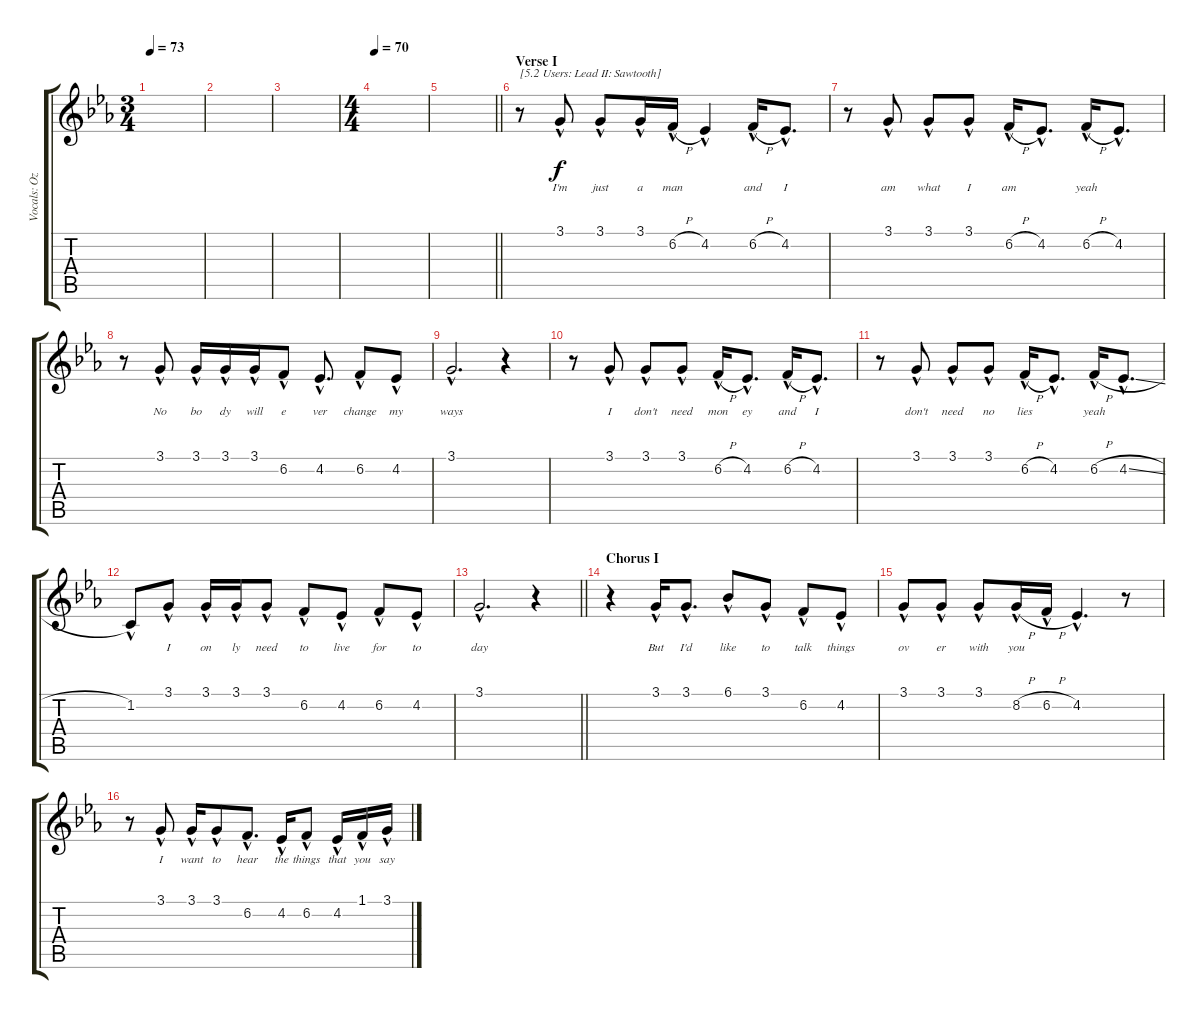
\track ("Vocals: Ozzy" "Vocals: Oz") {instrument lead2sawtooth}
\staff {score tabs}
\tuning (E4 B3 G3 D3 A2 E2) {hide}
\ts (3 4)
\tempo 73
\clef g2
\ks eb
|
|
|
\ts (4 4)
\tempo 70
|
\barLineRight lightlight
|
\section ("" "Verse I")
r.8{txt "[5.2 Users: Lead II: Sawtooth]"} 3.1{hac}.8{lyrics (0 "I'm") lyrics (1 "") lyrics (2 "") lyrics (3 "") lyrics (4 "")} 3.1{hac}.8{lyrics (0 "just") lyrics (1 "") lyrics (2 "") lyrics (3 "") lyrics (4 "")} 3.1{hac}.16{lyrics (0 "a") lyrics (1 "") lyrics (2 "") lyrics (3 "") lyrics (4 "")} 6.2{h hac}.16{lyrics (0 "man") lyrics (1 "") lyrics (2 "") lyrics (3 "") lyrics (4 "")} 4.2{hac}.4{lyrics (0 "") lyrics (1 "") lyrics (2 "") lyrics (3 "") lyrics (4 "")} 6.2{h hac}.16{lyrics (0 "and") lyrics (1 "") lyrics (2 "") lyrics (3 "") lyrics (4 "")} 4.2{hac}.8{d lyrics (0 "I") lyrics (1 "") lyrics (2 "") lyrics (3 "") lyrics (4 "")} |
r.8 3.1{hac}.8{lyrics (0 "am") lyrics (1 "") lyrics (2 "") lyrics (3 "") lyrics (4 "")} 3.1{hac}.8{lyrics (0 "what") lyrics (1 "") lyrics (2 "") lyrics (3 "") lyrics (4 "")} 3.1{hac}.8{lyrics (0 "I") lyrics (1 "") lyrics (2 "") lyrics (3 "") lyrics (4 "")} 6.2{h hac}.16{lyrics (0 "am") lyrics (1 "") lyrics (2 "") lyrics (3 "") lyrics (4 "")} 4.2{hac}.8{d lyrics (0 "") lyrics (1 "") lyrics (2 "") lyrics (3 "") lyrics (4 "")} 6.2{h hac}.16{lyrics (0 "yeah") lyrics (1 "") lyrics (2 "") lyrics (3 "") lyrics (4 "")} 4.2{hac}.8{d lyrics (0 "") lyrics (1 "") lyrics (2 "") lyrics (3 "") lyrics (4 "")} |
r.8 3.1{hac}.8{lyrics (0 "No") lyrics (1 "") lyrics (2 "") lyrics (3 "") lyrics (4 "")} 3.1{hac}.16{lyrics (0 "bo") lyrics (1 "") lyrics (2 "") lyrics (3 "") lyrics (4 "")} 3.1{hac}.16{lyrics (0 "dy") lyrics (1 "") lyrics (2 "") lyrics (3 "") lyrics (4 "")} 3.1{hac}.16{lyrics (0 "will") lyrics (1 "") lyrics (2 "") lyrics (3 "") lyrics (4 "")} 6.2{hac}.8{lyrics (0 "e") lyrics (1 "") lyrics (2 "") lyrics (3 "") lyrics (4 "")} 4.2{hac}.8{d lyrics (0 "ver") lyrics (1 "") lyrics (2 "") lyrics (3 "") lyrics (4 "")} 6.2{hac}.8{lyrics (0 "change") lyrics (1 "") lyrics (2 "") lyrics (3 "") lyrics (4 "")} 4.2{hac}.8{lyrics (0 "my") lyrics (1 "") lyrics (2 "") lyrics (3 "") lyrics (4 "")} |
3.1{hac}.2{d lyrics (0 "ways") lyrics (1 "") lyrics (2 "") lyrics (3 "") lyrics (4 "")} r.4 |
r.8 3.1{hac}.8{lyrics (0 "I") lyrics (1 "") lyrics (2 "") lyrics (3 "") lyrics (4 "")} 3.1{hac}.8{lyrics (0 "don't") lyrics (1 "") lyrics (2 "") lyrics (3 "") lyrics (4 "")} 3.1{hac}.8{lyrics (0 "need") lyrics (1 "") lyrics (2 "") lyrics (3 "") lyrics (4 "")} 6.2{h hac}.16{lyrics (0 "mon") lyrics (1 "") lyrics (2 "") lyrics (3 "") lyrics (4 "")} 4.2{hac}.8{d lyrics (0 "ey") lyrics (1 "") lyrics (2 "") lyrics (3 "") lyrics (4 "")} 6.2{h hac}.16{lyrics (0 "and") lyrics (1 "") lyrics (2 "") lyrics (3 "") lyrics (4 "")} 4.2{hac}.8{d lyrics (0 "I") lyrics (1 "") lyrics (2 "") lyrics (3 "") lyrics (4 "")} |
r.8 3.1{hac}.8{lyrics (0 "don't") lyrics (1 "") lyrics (2 "") lyrics (3 "") lyrics (4 "")} 3.1{hac}.8{lyrics (0 "need") lyrics (1 "") lyrics (2 "") lyrics (3 "") lyrics (4 "")} 3.1{hac}.8{lyrics (0 "no") lyrics (1 "") lyrics (2 "") lyrics (3 "") lyrics (4 "")} 6.2{h hac}.16{lyrics (0 "lies") lyrics (1 "") lyrics (2 "") lyrics (3 "") lyrics (4 "")} 4.2{hac}.8{d lyrics (0 "") lyrics (1 "") lyrics (2 "") lyrics (3 "") lyrics (4 "")} 6.2{h hac}.16{lyrics (0 "yeah") lyrics (1 "") lyrics (2 "") lyrics (3 "") lyrics (4 "")} 4.2{sl hac}.8{d lyrics (0 "") lyrics (1 "") lyrics (2 "") lyrics (3 "") lyrics (4 "")} |
1.2{hac}.8{lyrics (0 "") lyrics (1 "") lyrics (2 "") lyrics (3 "") lyrics (4 "")} 3.1{hac}.8{lyrics (0 "I") lyrics (1 "") lyrics (2 "") lyrics (3 "") lyrics (4 "")} 3.1{hac}.16{lyrics (0 "on") lyrics (1 "") lyrics (2 "") lyrics (3 "") lyrics (4 "")} 3.1{hac}.16{lyrics (0 "ly") lyrics (1 "") lyrics (2 "") lyrics (3 "") lyrics (4 "")} 3.1{hac}.8{lyrics (0 "need") lyrics (1 "") lyrics (2 "") lyrics (3 "") lyrics (4 "")} 6.2{hac}.8{lyrics (0 "to") lyrics (1 "") lyrics (2 "") lyrics (3 "") lyrics (4 "")} 4.2{hac}.8{lyrics (0 "live") lyrics (1 "") lyrics (2 "") lyrics (3 "") lyrics (4 "")} 6.2{hac}.8{lyrics (0 "for") lyrics (1 "") lyrics (2 "") lyrics (3 "") lyrics (4 "")} 4.2{hac}.8{lyrics (0 "to") lyrics (1 "") lyrics (2 "") lyrics (3 "") lyrics (4 "")} |
\barLineRight lightlight
3.1{hac}.2{d lyrics (0 "day") lyrics (1 "") lyrics (2 "") lyrics (3 "") lyrics (4 "")} r.4 |
\section ("" "Chorus I")
r.4 3.1{hac}.16{lyrics (0 "But") lyrics (1 "") lyrics (2 "") lyrics (3 "") lyrics (4 "")} 3.1{hac}.8{d lyrics (0 "I'd") lyrics (1 "") lyrics (2 "") lyrics (3 "") lyrics (4 "")} 6.1{hac}.8{lyrics (0 "like") lyrics (1 "") lyrics (2 "") lyrics (3 "") lyrics (4 "")} 3.1{hac}.8{lyrics (0 "to") lyrics (1 "") lyrics (2 "") lyrics (3 "") lyrics (4 "")} 6.2{hac}.8{lyrics (0 "talk") lyrics (1 "") lyrics (2 "") lyrics (3 "") lyrics (4 "")} 4.2{hac}.8{lyrics (0 "things") lyrics (1 "") lyrics (2 "") lyrics (3 "") lyrics (4 "")} |
3.1{hac}.8{lyrics (0 "ov") lyrics (1 "") lyrics (2 "") lyrics (3 "") lyrics (4 "")} 3.1{hac}.8{lyrics (0 "er") lyrics (1 "") lyrics (2 "") lyrics (3 "") lyrics (4 "")} 3.1{hac}.8{lyrics (0 "with") lyrics (1 "") lyrics (2 "") lyrics (3 "") lyrics (4 "")} 8.2{h hac}.16{lyrics (0 "you") lyrics (1 "") lyrics (2 "") lyrics (3 "") lyrics (4 "")} 6.2{h hac}.16{lyrics (0 "") lyrics (1 "") lyrics (2 "") lyrics (3 "") lyrics (4 "")} 4.2{hac}.4{d lyrics (0 "") lyrics (1 "") lyrics (2 "") lyrics (3 "") lyrics (4 "")} r.8 |
r.8 3.1{hac}.8{lyrics (0 "I") lyrics (1 "") lyrics (2 "") lyrics (3 "") lyrics (4 "")} 3.1{hac}.16{lyrics (0 "want") lyrics (1 "") lyrics (2 "") lyrics (3 "") lyrics (4 "")} 3.1{hac}.8{lyrics (0 "to") lyrics (1 "") lyrics (2 "") lyrics (3 "") lyrics (4 "")} 6.2{hac}.8{d lyrics (0 "hear") lyrics (1 "") lyrics (2 "") lyrics (3 "") lyrics (4 "")} 4.2{hac}.16{lyrics (0 "the") lyrics (1 "") lyrics (2 "") lyrics (3 "") lyrics (4 "")} 6.2{hac}.8{lyrics (0 "things") lyrics (1 "") lyrics (2 "") lyrics (3 "") lyrics (4 "")} 4.2{hac}.16{lyrics (0 "that") lyrics (1 "") lyrics (2 "") lyrics (3 "") lyrics (4 "")} 1.1{hac}.16{lyrics (0 "you") lyrics (1 "") lyrics (2 "") lyrics (3 "") lyrics (4 "")} 3.1{hac}.16{lyrics (0 "say") lyrics (1 "") lyrics (2 "") lyrics (3 "") lyrics (4 "")}
